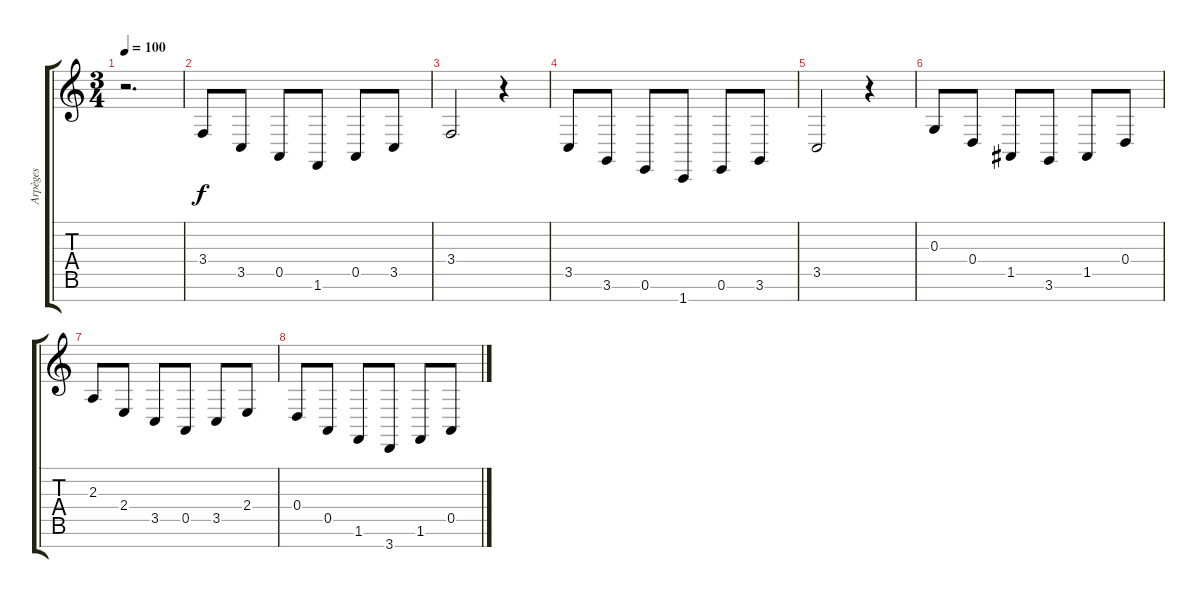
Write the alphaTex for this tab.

\track ("Arpèges" "Arpèges") {instrument accordion}
\staff {score tabs}
\tuning (E4 B3 G3 D3 A2 E2 B1) {hide}
\ts (3 4)
\tempo 100
\clef g2
\ks c
r.2{d dy f} |
3.4.8 3.5.8 0.5.8 1.6.8 0.5.8 3.5.8 |
3.4.2 r.4 |
3.5.8 3.6.8 0.6.8 1.7.8 0.6.8 3.6.8 |
3.5.2 r.4 |
0.3.8 0.4.8 1.5.8 3.6.8 1.5.8 0.4.8 |
2.3.8 2.4.8 3.5.8 0.5.8 3.5.8 2.4.8 |
0.4.8 0.5.8 1.6.8 3.7.8 1.6.8 0.5.8
